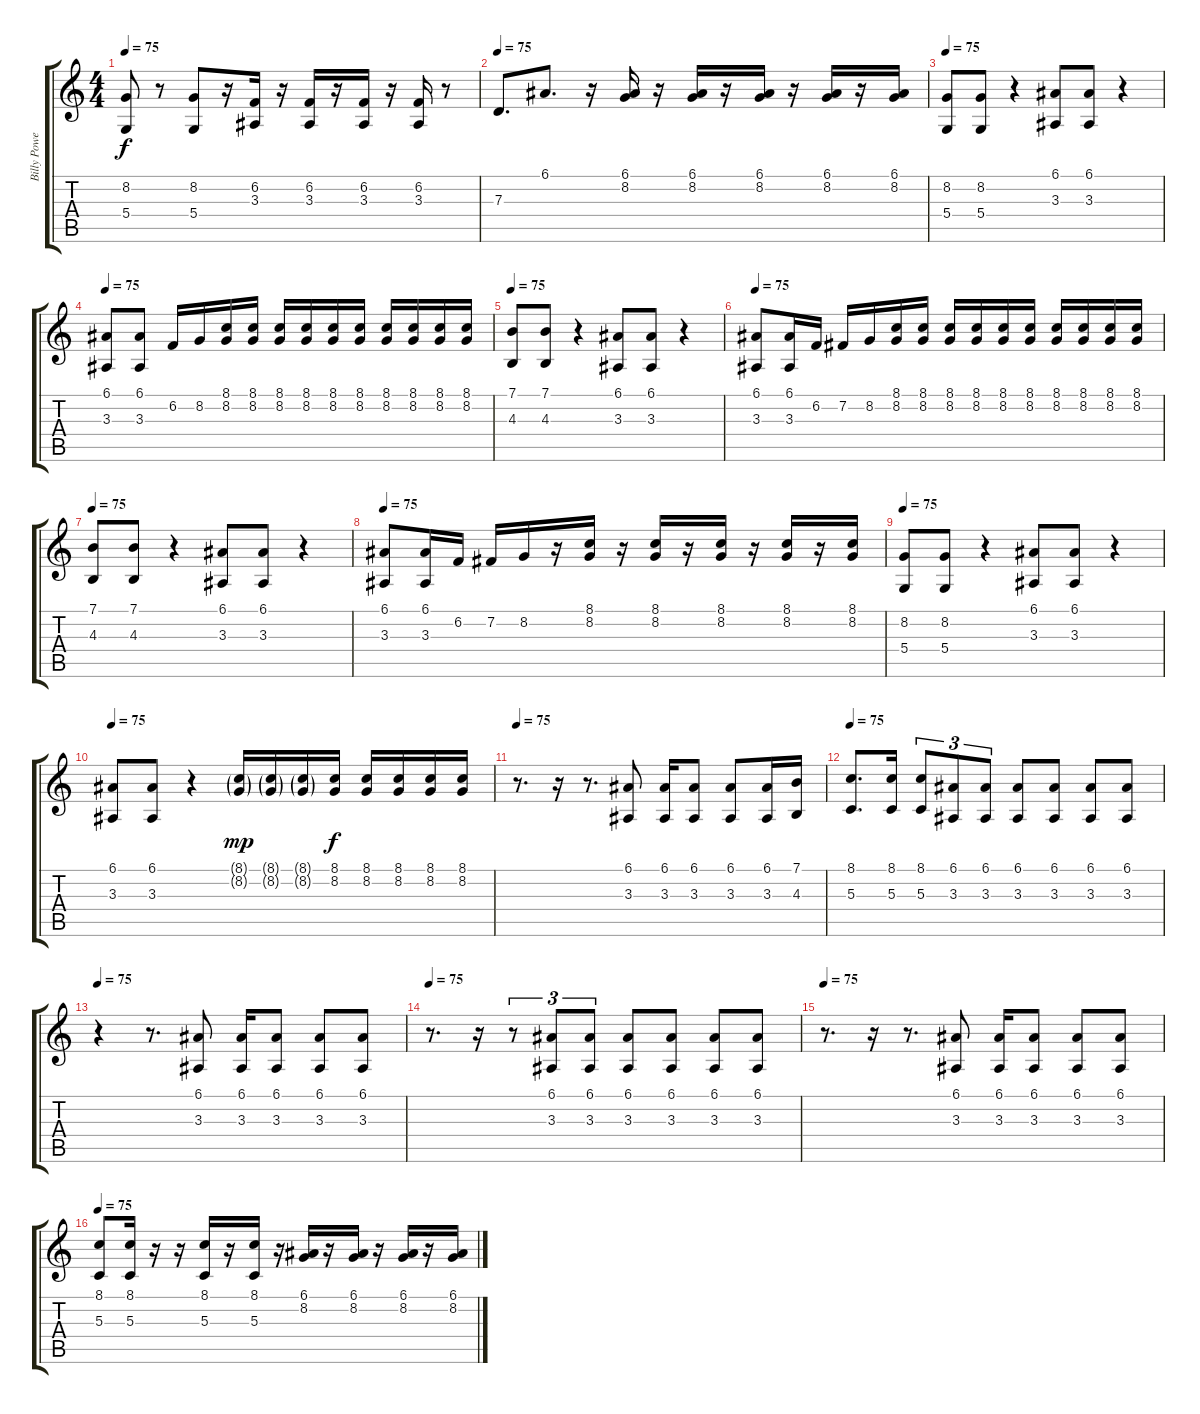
\track ("Billy Powell (keyboard right hand)" "Billy Powe") {instrument acousticgrandpiano}
\staff {score tabs}
\tuning (E4 B3 G3 D3 A2 E2) {hide}
\ts (4 4)
\tempo 75
\clef g2
\ks c
(8.2 5.4).8{dy f} r.8 (8.2 5.4).8 r.16 (6.2 3.3).16 r.16 (6.2 3.3).16 r.16 (6.2 3.3).16 r.16 (6.2 3.3).16 r.8 |
\tempo 75
7.3.8{d} 6.1.8{d} r.16 (6.1 8.2).16 r.16 (6.1 8.2).16 r.16 (6.1 8.2).16 r.16 (6.1 8.2).16 r.16 (6.1 8.2).16 |
\tempo 75
(8.2 5.4).8 (8.2 5.4).8 r.4 (6.1 3.3).8 (6.1 3.3).8 r.4 |
\tempo 75
(6.1 3.3).8 (6.1 3.3).8 6.2.16 8.2.16 (8.1 8.2).16 (8.1 8.2).16 (8.1 8.2).16 (8.1 8.2).16 (8.1 8.2).16 (8.1 8.2).16 (8.1 8.2).16 (8.1 8.2).16 (8.1 8.2).16 (8.1 8.2).16 |
\tempo 75
(7.1 4.3).8 (7.1 4.3).8 r.4 (6.1 3.3).8 (6.1 3.3).8 r.4 |
\tempo 75
(6.1 3.3).8 (6.1 3.3).16 6.2.16 7.2.16 8.2.16 (8.1 8.2).16 (8.1 8.2).16 (8.1 8.2).16 (8.1 8.2).16 (8.1 8.2).16 (8.1 8.2).16 (8.1 8.2).16 (8.1 8.2).16 (8.1 8.2).16 (8.1 8.2).16 |
\tempo 75
(7.1 4.3).8 (7.1 4.3).8 r.4 (6.1 3.3).8 (6.1 3.3).8 r.4 |
\tempo 75
(6.1 3.3).8 (6.1 3.3).16 6.2.16 7.2.16 8.2.16 r.16 (8.1 8.2).16 r.16 (8.1 8.2).16 r.16 (8.1 8.2).16 r.16 (8.1 8.2).16 r.16 (8.1 8.2).16 |
\tempo 75
(8.2 5.4).8 (8.2 5.4).8 r.4 (6.1 3.3).8 (6.1 3.3).8 r.4 |
\tempo 75
(6.1 3.3).8 (6.1 3.3).8 r.4 (8.1{g} 8.2{g}).16{dy mp} (8.1{g} 8.2{g}).16 (8.1{g} 8.2{g}).16 (8.1 8.2).16{dy f} (8.1 8.2).16 (8.1 8.2).16 (8.1 8.2).16 (8.1 8.2).16 |
\tempo 75
r.8{d} r.16 r.8{d} (6.1 3.3).8 (6.1 3.3).16 (6.1 3.3).8 (6.1 3.3).8 (6.1 3.3).16 (7.1 4.3).16 |
\tempo 75
(8.1 5.3).8{d} (8.1 5.3).16 (8.1 5.3).8{tu (3 2)} (6.1 3.3).8{tu (3 2)} (6.1 3.3).8{tu (3 2)} (6.1 3.3).8 (6.1 3.3).8 (6.1 3.3).8 (6.1 3.3).8 |
\tempo 75
r.4 r.8{d} (6.1 3.3).8 (6.1 3.3).16 (6.1 3.3).8 (6.1 3.3).8 (6.1 3.3).8 |
\tempo 75
r.8{d} r.16 r.8{tu (3 2)} (6.1 3.3).8{tu (3 2)} (6.1 3.3).8{tu (3 2)} (6.1 3.3).8 (6.1 3.3).8 (6.1 3.3).8 (6.1 3.3).8 |
\tempo 75
r.8{d} r.16 r.8{d} (6.1 3.3).8 (6.1 3.3).16 (6.1 3.3).8 (6.1 3.3).8 (6.1 3.3).8 |
\tempo 75
(8.1 5.3).8 (8.1 5.3).16 r.16 r.16 (8.1 5.3).16 r.16 (8.1 5.3).16 r.16 (6.1 8.2).16 r.16 (6.1 8.2).16 r.16 (6.1 8.2).16 r.16 (6.1 8.2).16
